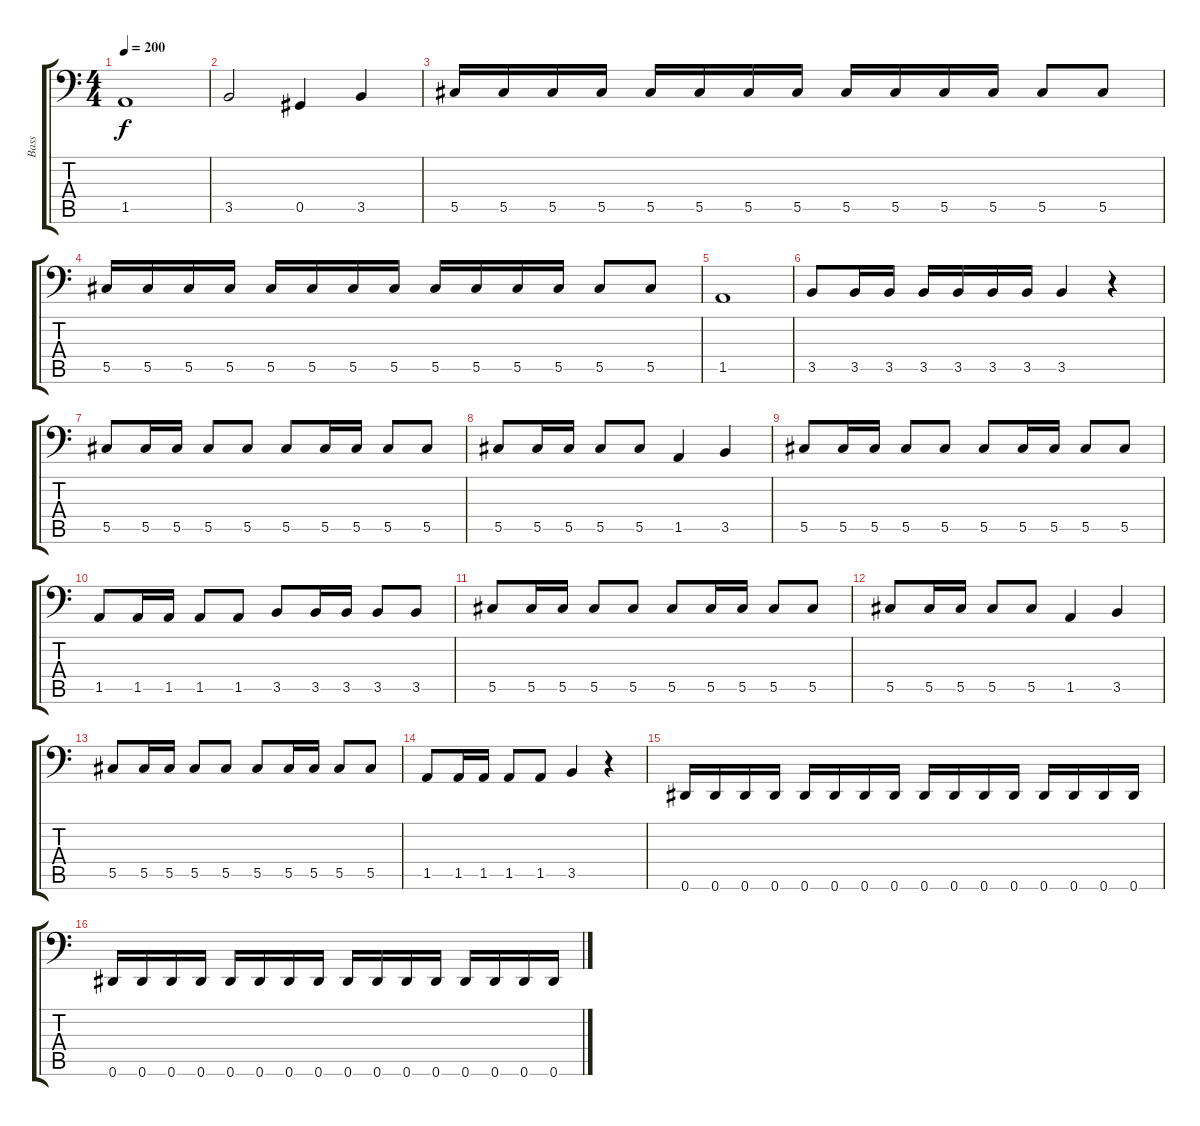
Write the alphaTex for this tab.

\track ("Bass" "Bass") {instrument electricbasspick}
\staff {score tabs}
\tuning (Eb3 Bb2 Gb2 Db2 Ab1 Eb1) {hide}
\ts (4 4)
\tempo 200
\clef f4
\ks c
1.5.1{dy f} |
3.5.2 0.5.4 3.5.4 |
5.5.16 5.5.16 5.5.16 5.5.16 5.5.16 5.5.16 5.5.16 5.5.16 5.5.16 5.5.16 5.5.16 5.5.16 5.5.8 5.5.8 |
5.5.16 5.5.16 5.5.16 5.5.16 5.5.16 5.5.16 5.5.16 5.5.16 5.5.16 5.5.16 5.5.16 5.5.16 5.5.8 5.5.8 |
1.5.1 |
3.5.8 3.5.16 3.5.16 3.5.16 3.5.16 3.5.16 3.5.16 3.5.4 r.4 |
5.5.8 5.5.16 5.5.16 5.5.8 5.5.8 5.5.8 5.5.16 5.5.16 5.5.8 5.5.8 |
5.5.8 5.5.16 5.5.16 5.5.8 5.5.8 1.5.4 3.5.4 |
5.5.8 5.5.16 5.5.16 5.5.8 5.5.8 5.5.8 5.5.16 5.5.16 5.5.8 5.5.8 |
1.5.8 1.5.16 1.5.16 1.5.8 1.5.8 3.5.8 3.5.16 3.5.16 3.5.8 3.5.8 |
5.5.8 5.5.16 5.5.16 5.5.8 5.5.8 5.5.8 5.5.16 5.5.16 5.5.8 5.5.8 |
5.5.8 5.5.16 5.5.16 5.5.8 5.5.8 1.5.4 3.5.4 |
5.5.8 5.5.16 5.5.16 5.5.8 5.5.8 5.5.8 5.5.16 5.5.16 5.5.8 5.5.8 |
1.5.8 1.5.16 1.5.16 1.5.8 1.5.8 3.5.4 r.4 |
0.6.16 0.6.16 0.6.16 0.6.16 0.6.16 0.6.16 0.6.16 0.6.16 0.6.16 0.6.16 0.6.16 0.6.16 0.6.16 0.6.16 0.6.16 0.6.16 |
0.6.16 0.6.16 0.6.16 0.6.16 0.6.16 0.6.16 0.6.16 0.6.16 0.6.16 0.6.16 0.6.16 0.6.16 0.6.16 0.6.16 0.6.16 0.6.16
